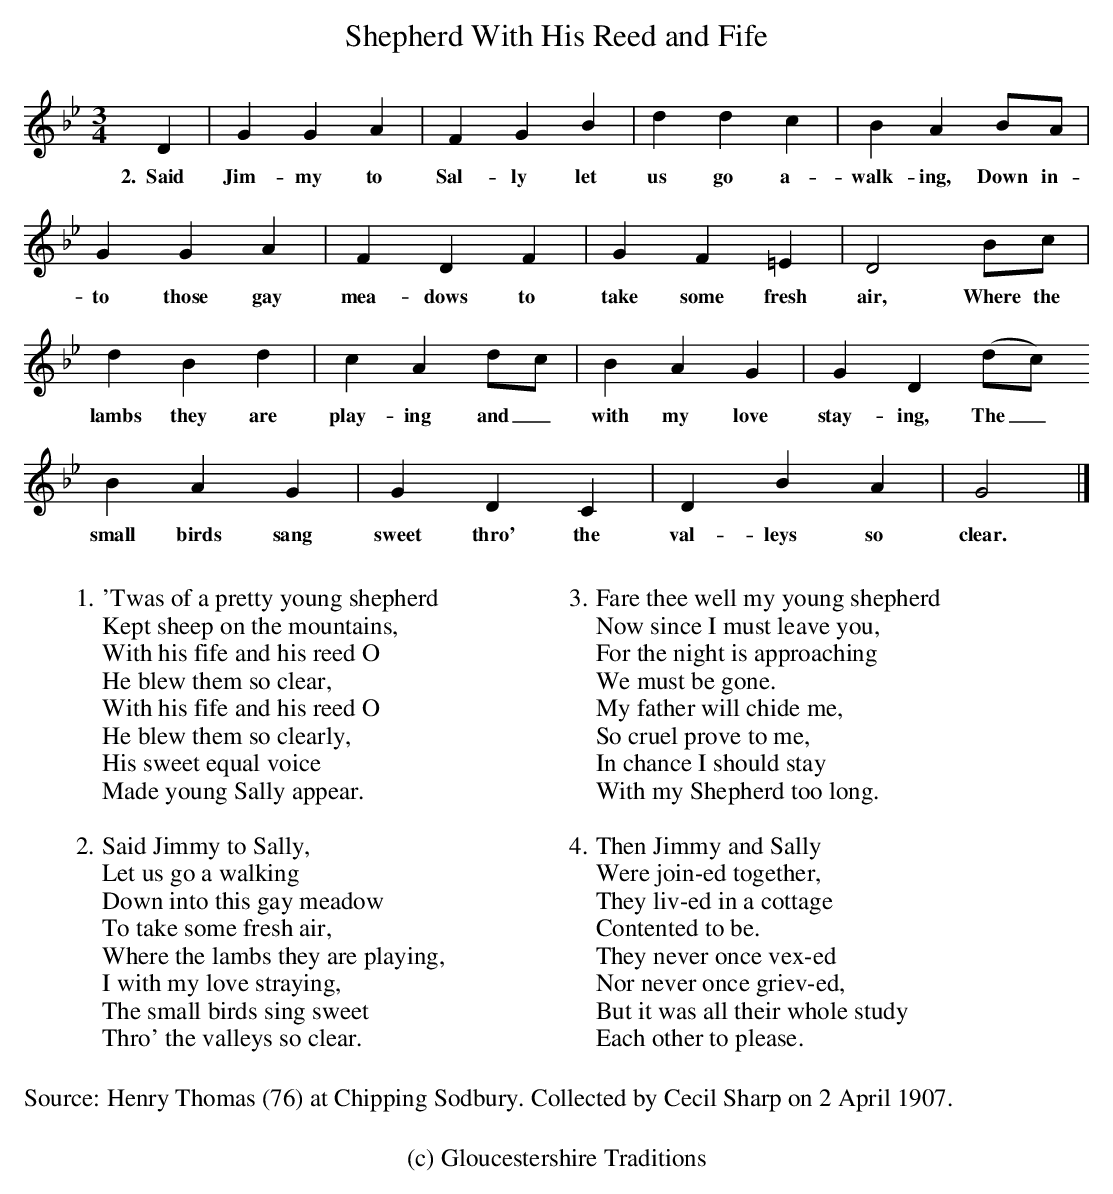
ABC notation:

X:1
T: Shepherd With His Reed and Fife
M:3/4
L:1/4
K:Gm
D|GGA|FGB|ddc|BAB/A/|
w:2.~~Said Jim-my to Sal-ly let us go a-walk-ing, Down in-
GGA|FDF|GF=E|D2B/c/|
w:to those gay mea-dows to take some fresh air, Where the
dBd| cAd/c/|BAG|GD(d/c/)
w:lambs they are play-ing and _ with my love stay-ing, The_
BAG| GDC|DBA | G2|]
w:small birds sang sweet thro' the val-leys so clear.
%%vskip 20
W: 1.'Twas of a pretty young shepherd
W: Kept sheep on the mountains,
W: With his fife and his reed O
W: He blew them so clear,
W: With his fife and his reed O
W: He blew them so clearly,
W: His sweet equal voice
W: Made young Sally appear.
W:
W: 2.Said Jimmy to Sally,
W: Let us go a walking
W: Down into this gay meadow
W: To take some fresh air,
W: Where the lambs they are playing,
W: I with my love straying,
W: The small birds sing sweet
W: Thro' the valleys so clear.
W:
W: 3.Fare thee well my young shepherd
W: Now since I must leave you,
W: For the night is approaching
W: We must be gone.
W: My father will chide me,
W: So cruel prove to me,
W: In chance I should stay
W: With my Shepherd too long.
W:
W: 4. Then Jimmy and Sally
W: Were join-ed together,
W: They liv-ed in a cottage
W: Contented to be.
W: They never once vex-ed
W: Nor never once griev-ed,
W: But it was all their whole study
W: Each other to please.
W:
